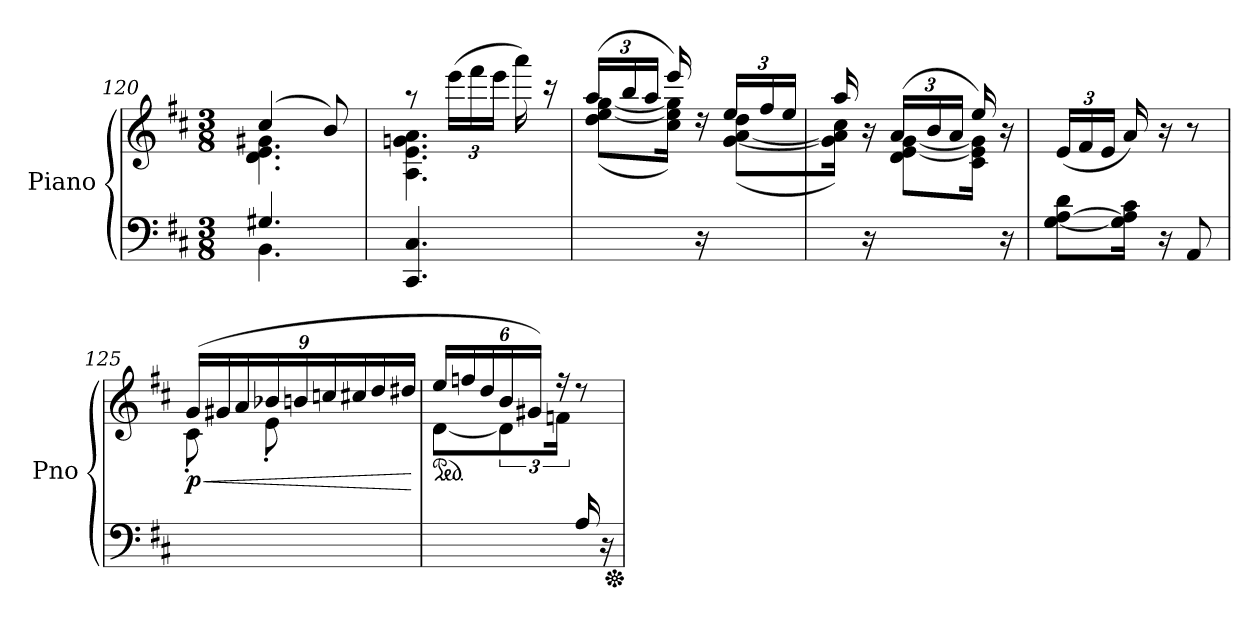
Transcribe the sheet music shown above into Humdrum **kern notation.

**kern	**kern	**dynam
*part1	*part1	*part1
*staff2	*staff1	*staff1/2
*I"Piano	*	*
*I'Pno	*	*
*clefF4	*clefG2	*
*k[f#c#]	*k[f#c#]	*
*M3/8	*M3/8	*
=120	=120	=120
*^	*^	*
4.G#X/	4.BB\	(4cc#/	4.d\ 4.e\ 4.g#X\	.
.	.	8b/)	.	.
*v	*v	*	*	*
=121	=121	=121	=121
4.CC#/ 4.C#/	8r	4.A\ 4.e\ 4.gn\ 4.a\	.
*	*Xbrackettup	*	*
.	(>24eee\LL	.	.
.	24fff#\	.	.
.	24eee\JJ	.	.
.	16aaa\)	.	.
.	16r	.	.
!!LO:LB:g=z	!!
=122	=122	=122	=122
8.ryy	(>24aa/LL	(8dd\ [8ee\ [8gg\L	.
.	24bb/	.	.
.	24aa/JJ	.	.
.	16eee/)	16cc#\ 16ee\] 16gg\]Jk)	.
16r	16rdd	16ryy	.
8ryy	24ee/LL	([8g\ [8a\ 8dd\L	.
.	24ff#/	.	.
.	24ee/JJ	.	.
=123	=123	=123	=123
16ryy	16aa/	16g\] 16a\] 16cc#\Jk)	.
16r	16r	16ryy	.
8.ryy	(>24a/LL	8d\ [8e\ [8g\L	.
.	24b/	.	.
.	24a/JJ	.	.
.	16ee/)	16c#\ 16e\] 16g\]Jk	.
16r	16r	16ryy	.
*	*v	*v	*
=124	=124	=124
[8G\ [8A\ 8d\L	(>24e/LL	.
.	24f#/	.
.	24e/JJ	.
16G\] 16A\] 16c#\Jk	16a/)	.
16r	16r	.
8AA/	8r	.
=125	=125	=125
!	!	!LO:HP:b
*	*^	*
!	!	!	!LO:DY:n=1:b
4ryy	(24g/LL	8c#'\L	< p
.	24g#X/	.	.
.	24a/	.	.
.	24b-X/	8e'\	.
.	24bn/	.	.
.	24ccn/	.	.
8A'/J	24cc#X/	8ryy	.
.	24dd/	.	.
.	24dd#X/JJ	.	.
*	*v	*v	*
.	.	[
!!LO:LB:g=z
=126	=126	=126
*	*^	*
*	*ped	*	*
4ryy	24ee/LL	[8d\L	.
.	24ffn/	.	.
.	24dd/	.	.
*	*brackettup	*	*
.	24b/	12d\]	.
.	24g#X/JJ)	.	.
.	24rff	24fn\Jk	.
16A/	8rdd	8ryy	.
16r	.	.	.
*	*v	*v	*
*Xped	*	*
=	=	=
*-	*-	*-
